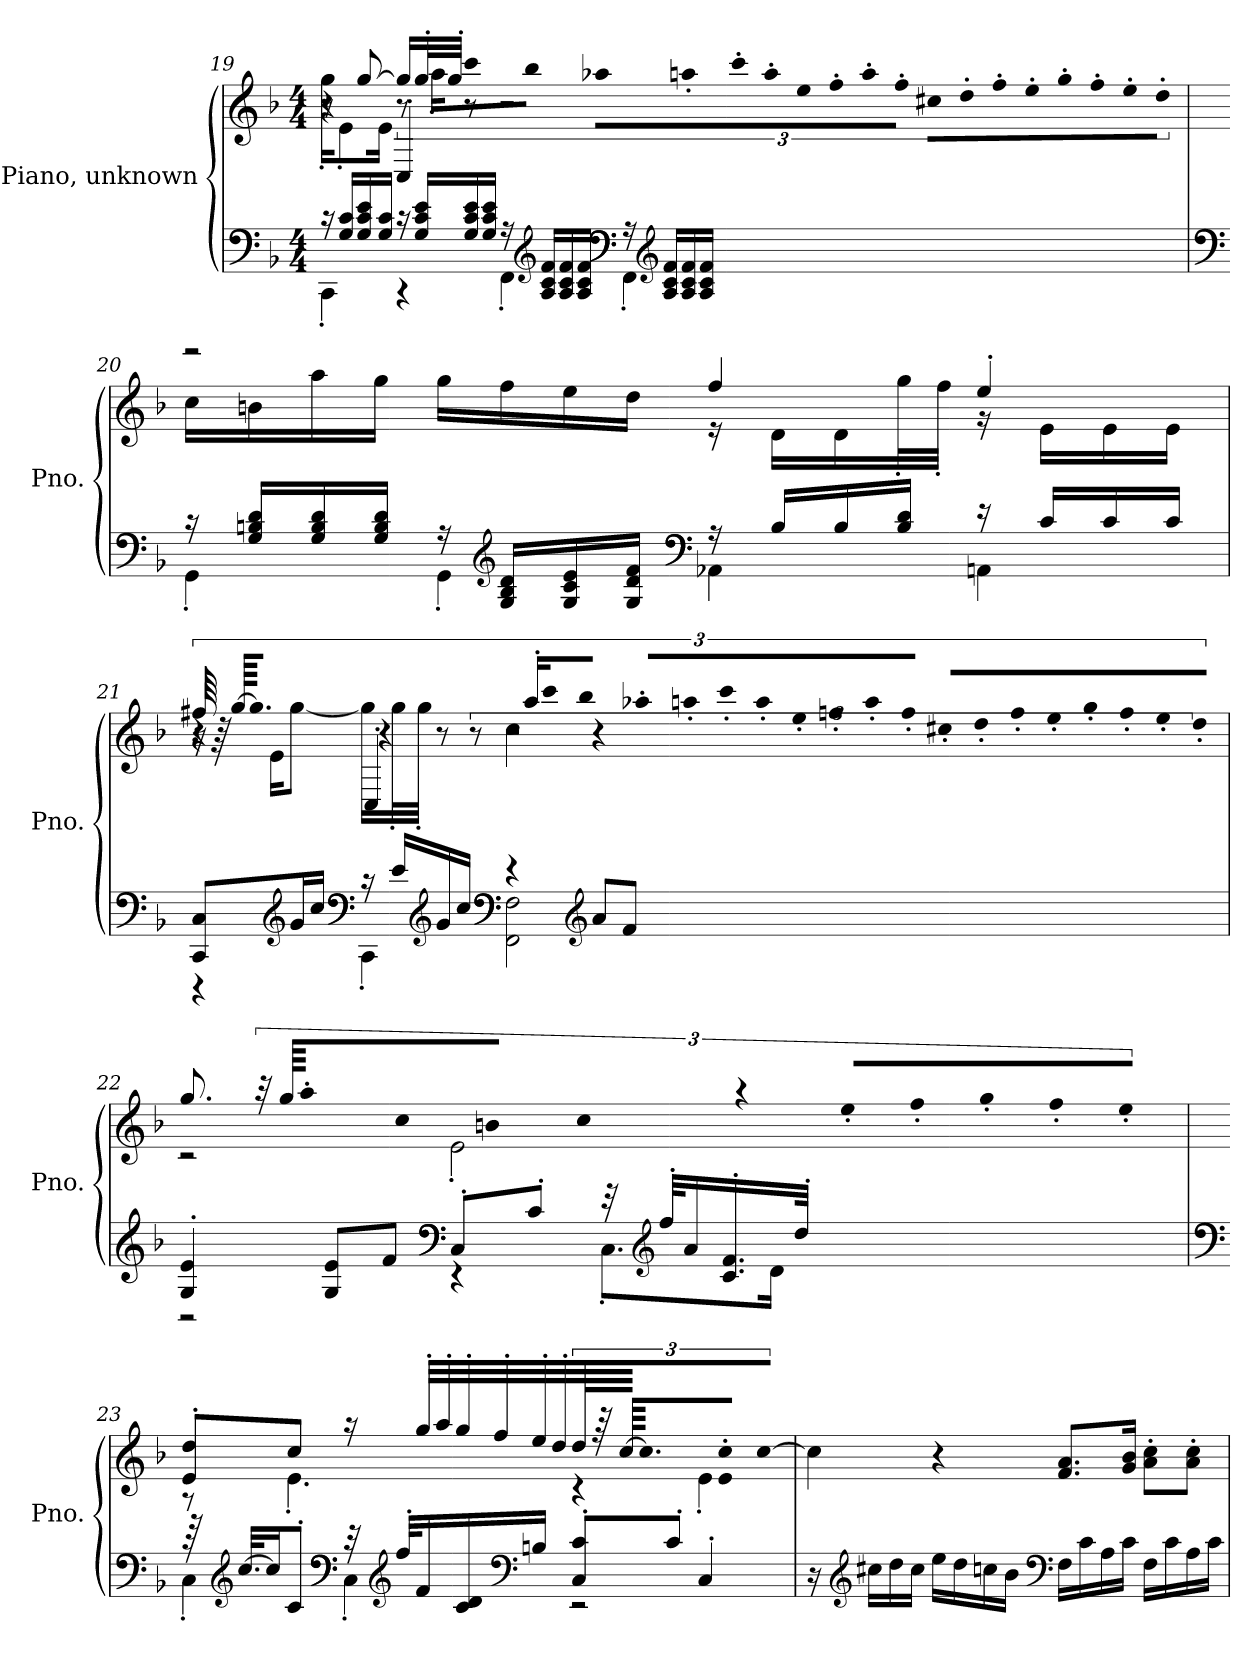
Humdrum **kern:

**kern	**kern
*part1	*part1
*staff2	*staff1
*I"Piano, unknown	*
*I'Pno.	*
!!LO:LB:g=z
*clefF4	*clefG2
*k[b-]	*k[b-]
*M4/4	*M4/4
=19	=19
*^	*^
*	*	*	*^
16r	4CC'\	8r	16gg'\KL	4r
16G/ 16c/LL	.	.	8e'\	.
16G/ 16c/ 16e/	.	[8gg/	.	.
16G/ 16c/JJ	.	.	16e\Jk	.
16r	4r	16gg/LL]	12r	4C'/
16G/ 16c/ 16e/LL	.	32gg'/L	.	.
.	.	.	24aa'\LL	.
.	.	32gg'/JJJ	.	.
16G/ 16c/ 16e/	.	8r	16ccc\	.
16G/ 16c/ 16e/JJ	.	.	16bb-\JJ	.
16r	4FF'\	2r	32aa-X\LLL	2r
.	.	.	32aan'\	.
*clefG2	*	*	*	*
16A/ 16c/ 16f/LL	.	.	32ccc'\	.
.	.	.	32aa'\	.
16A/ 16c/ 16f/	.	.	32ee\	.
.	.	.	32ff'\	.
16A/ 16c/ 16f/JJ	.	.	32aa'\	.
.	.	.	32ff'\JJJ	.
*clefF4	*	*	*	*
16r	4FF'\	.	32cc#X\LLL	.
.	.	.	32dd'\	.
*clefG2	*	*	*	*
16A/ 16c/ 16f/LL	.	.	32ff'\	.
.	.	.	32ee'\	.
16A/ 16c/ 16f/	.	.	32gg'\	.
.	.	.	32ff'\	.
16A/ 16c/ 16f/JJ	.	.	32ee'\	.
.	.	.	32dd'\JJJ	.
*	*	*v	*v	*v
!!LO:LB:g=z
=20	=20	=20
*clefF4	*	*
*	*	*^
16r	4GG'\	2r	16cc\LL
16G/ 16Bn/ 16d/LL	.	.	16bn\
16G/ 16B/ 16d/	.	.	16aa\
16G/ 16B/ 16d/JJ	.	.	16gg\JJ
16r	4GG'\	.	16gg\LL
*clefG2	*	*	*
16G/ 16B/ 16d/LL	.	.	16ff\
16G/ 16c/ 16e/	.	.	16ee\
16G/ 16d/ 16f/JJ	.	.	16dd\JJ
*clefF4	*	*	*
16r	4AA-X\	4ff/	16r
16B/LL	.	.	16d\LL
16B/	.	.	16d\
16B/ 16d/JJ	.	.	32gg'\L
.	.	.	32ff'\JJJ
16r	4AAn\	4ee'/	16r
16c/LL	.	.	16e\LL
16c/	.	.	16e\
16c/JJ	.	.	16e\JJ
!!LO:PB:g=z
=21	=21	=21	=21
*	*	*	*^
8CC/ 8C/L	4r	96ff#X/	16r	4r
.	.	96r	.	.
.	.	[96gg/KKLL	.	.
.	.	16.gg/JJ]	.	.
.	.	.	16e\KL	.
*clefG2	*	*	*	*
16g/L	.	8r	[8gg\J	.
16cc/JJ	.	.	.	.
*clefF4	*	*	*	*
16r	4CC'\	12r	16gg\LL]	4C'/
16e/LL	.	.	32gg'\L	.
.	.	24aa'/LL	.	.
.	.	.	32gg'\JJJ	.
*clefG2	*	*	*	*
16g/	.	16ccc/	8r	.
16cc/JJ	.	16bb-/JJ	.	.
*clefF4	*	*	*	*
4r	2FF\ 2F\	32aa-X'/LLL	4cc\	2r
.	.	32aan'/	.	.
.	.	32ccc'/	.	.
.	.	32aa'/	.	.
.	.	32ee'/	.	.
.	.	32ffn'/	.	.
.	.	32aa'/	.	.
.	.	32ff'/JJJ	.	.
*clefG2	*	*	*	*
8a/L	.	32cc#X'/LLL	4r	.
.	.	32dd'/	.	.
.	.	32ff'/	.	.
.	.	32ee'/	.	.
8f/J	.	32gg'/	.	.
.	.	32ff'/	.	.
.	.	32ee'/	.	.
.	.	32dd'/JJJ	.	.
*	*	*	*v	*v
!!LO:LB:g=z
=22	=22	=22	=22
4G/' 4e/'	2r	8.gg/	2r
.	.	48r	.
.	.	96gg/KLLL	.
.	.	32aa'/JJ	.
8G/ 8e/L	.	8cc/	.
8f/J	.	8bn/J	.
*clefF4	*	*	*
8C'/L	4r	4cc/	2e'\
8c'/J	.	.	.
32r	8.C'\L	16r	.
*clefG2	*	*	*
32ff'/KLL	.	.	.
16a/	.	32ee'/LLL	.
.	.	32ff'/	.
16.c/' 16.f/'	.	32gg'/	.
.	.	32ff'/J	.
.	16d\Jk	16ee'/JJ	.
32dd'/JJk	.	.	.
!!LO:LB:g=z	!!
=23	=23	=23	=23
*clefF4	*	*	*
64r	4C'\	8e/' 8dd/'L	8r
*clefG2	*	*	*
[32.cc/KLL	.	.	.
16cc/J]	.	.	.
8c'/J	.	8cc/J	4.e'\
*clefF4	*	*	*
32r	4C'\	16r	.
*clefG2	*	*	*
32ff'/KLL	.	.	.
16f/	.	32gg'/LLL	.
.	.	32aa'/	.
16c/ 16d/	.	32gg'/	.
.	.	32ff'/	.
*clefF4	*	*	*
16Bn/JJ	.	32ee'/	.
.	.	32dd'/	.
8C/' 8c/'L	2r	96dd/JJJk	4r
.	.	96r	.
.	.	[96cc/KKLL	.
.	.	16.cc/J]	.
8c'/J	.	8e/' 8cc/'J	.
4C'/	.	[4cc/	4e'\
*v	*v	*	*
*	*v	*v
!!LO:LB:g=z
=24	=24
16r	4cc\]
*clefG2	*
16cc#X\LL	.
16dd\	.
16cc#\JJ	.
16ee\LL	4r
16dd\	.
16ccn\	.
16b-\JJ	.
*clefF4	*
16F\LL	8.f/ 8.a/L
16c\	.
16A\	.
16c\JJ	16g/ 16b-/Jk
16F\LL	8a\' 8cc\'L
16c\	.
16A\	8a\' 8cc\'J
16c\JJ	.
=	=
*-	*-
